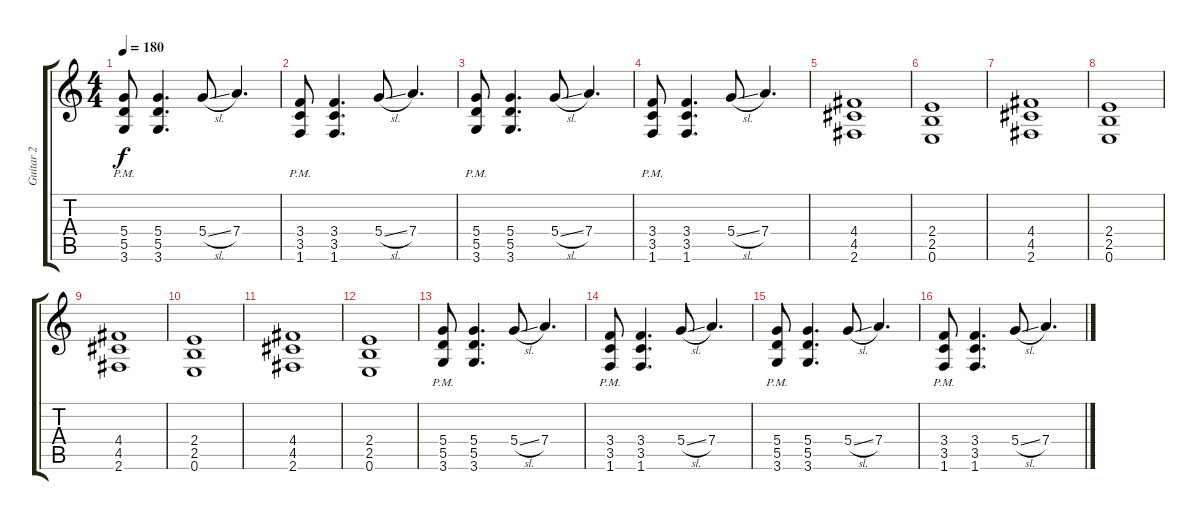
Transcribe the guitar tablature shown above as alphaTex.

\track ("Guitar 2" "Guitar 2") {instrument distortionguitar}
\staff {score tabs}
\tuning (E4 B3 G3 D3 A2 E2) {hide}
\ts (4 4)
\tempo 180
\clef g2
\ks c
(5.4{pm} 5.5{pm} 3.6{pm}).8{dy f} (5.4 5.5 3.6).4{d} 5.4{sl}.8 7.4.4{d} |
(3.4{pm} 3.5{pm} 1.6{pm}).8 (3.4 3.5 1.6).4{d} 5.4{sl}.8 7.4.4{d} |
(5.4{pm} 5.5{pm} 3.6{pm}).8 (5.4 5.5 3.6).4{d} 5.4{sl}.8 7.4.4{d} |
(3.4{pm} 3.5{pm} 1.6{pm}).8 (3.4 3.5 1.6).4{d} 5.4{sl}.8 7.4.4{d} |
(4.4 4.5 2.6).1 |
(2.4 2.5 0.6).1 |
(4.4 4.5 2.6).1 |
(2.4 2.5 0.6).1 |
(4.4 4.5 2.6).1 |
(2.4 2.5 0.6).1 |
(4.4 4.5 2.6).1 |
(2.4 2.5 0.6).1 |
(5.4{pm} 5.5{pm} 3.6{pm}).8 (5.4 5.5 3.6).4{d} 5.4{sl}.8 7.4.4{d} |
(3.4{pm} 3.5{pm} 1.6{pm}).8 (3.4 3.5 1.6).4{d} 5.4{sl}.8 7.4.4{d} |
(5.4{pm} 5.5{pm} 3.6{pm}).8 (5.4 5.5 3.6).4{d} 5.4{sl}.8 7.4.4{d} |
(3.4{pm} 3.5{pm} 1.6{pm}).8 (3.4 3.5 1.6).4{d} 5.4{sl}.8 7.4.4{d}
